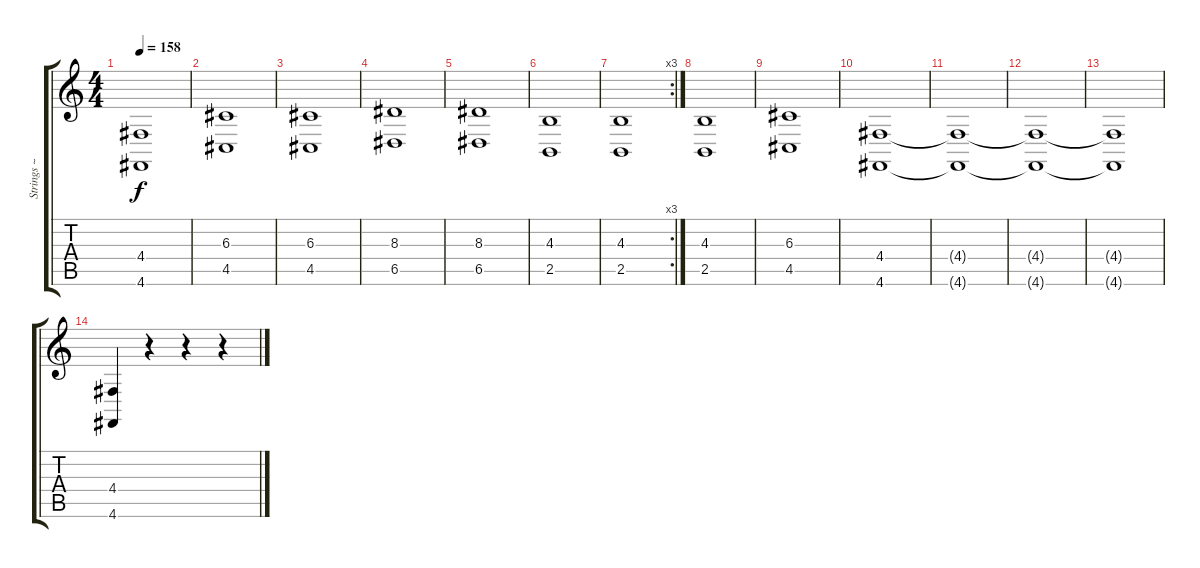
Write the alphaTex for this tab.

\track ("Strings ~ Effect" "Strings ~ ") {instrument stringensemble2}
\staff {score tabs}
\tuning (E4 B3 G3 D3 A2 D2) {hide}
\ts (4 4)
\tempo 158
\clef g2
\ks c
(4.4 4.6).1{dy f} |
(6.3 4.5).1 |
(6.3 4.5).1 |
(8.3 6.5).1 |
(8.3 6.5).1 |
(4.3 2.5).1 |
\rc 3
(4.3 2.5).1 |
(4.3 2.5).1 |
(6.3 4.5).1 |
(4.4 4.6).1 |
(4.4{t} 4.6{t}).1 |
(4.4{t} 4.6{t}).1 |
(4.4{t} 4.6{t}).1 |
(4.4 4.6).4 r.4 r.4 r.4
